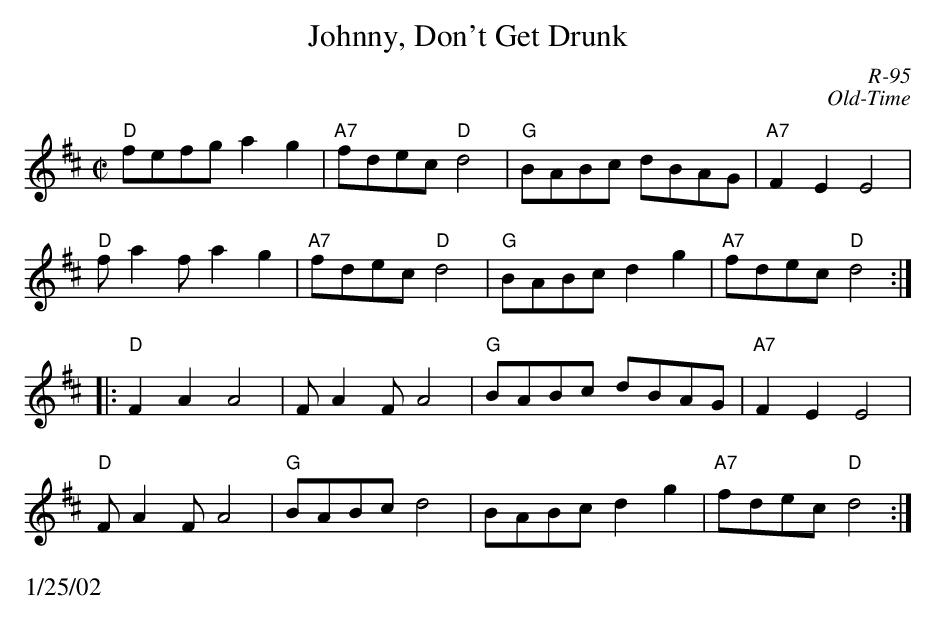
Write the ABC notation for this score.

X:1
T: Johnny, Don't Get Drunk
C: R-95
C: Old-Time
M: C|
K: D
"D"fefg a2g2| "A7"fdec "D"d4| "G"BABc dBAG| "A7"F2E2 E4|
"D"fa2f a2g2| "A7"fdec "D"d4| "G"BABc d2g2| "A7"fdec "D"d4 :|
|:\
"D"F2A2 A4| FA2F A4| "G"BABc dBAG| "A7"F2E2 E4|
"D"FA2F A4| "G"BABc d4| BABc d2g2| "A7"fdec "D"d4 :|
